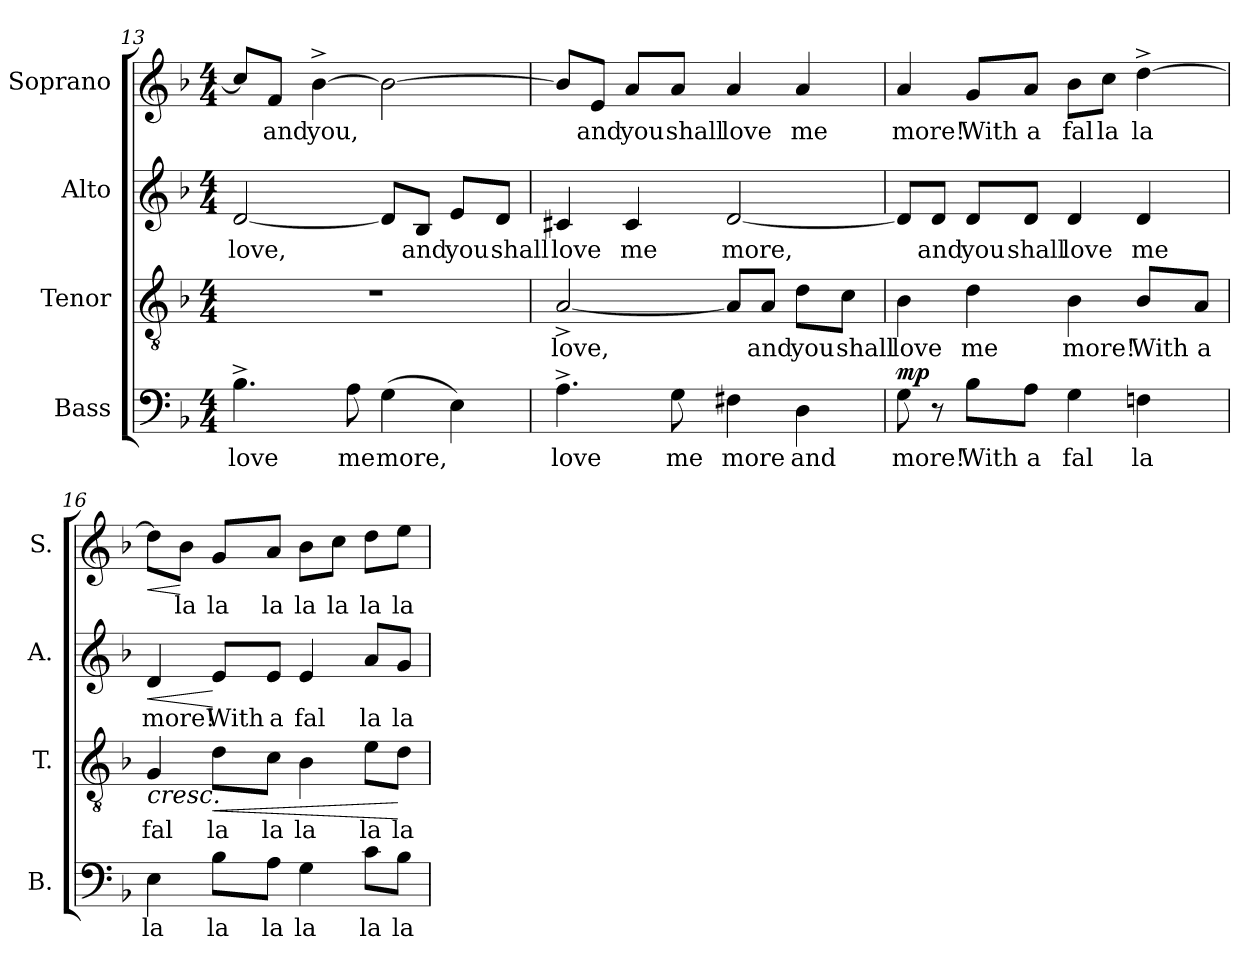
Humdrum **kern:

**kern	**text	**dynam	**kern	**text	**dynam	**kern	**text	**dynam	**kern	**text	**dynam
*part4	*part4	*part4	*part3	*part3	*part3	*part2	*part2	*part2	*part1	*part1	*part1
*staff4	*staff4	*staff4	*staff3	*staff3	*staff3	*staff2	*staff2	*staff2	*staff1	*staff1	*staff1
*I"Bass	*	*	*I"Tenor	*	*	*I"Alto	*	*	*I"Soprano	*	*
*I'B.	*	*	*I'T.	*	*	*I'A.	*	*	*I'S.	*	*
*clefF4	*	*	*clefGv2	*	*	*clefG2	*	*	*clefG2	*	*
*	*	*	*ITrd7c12	*	*	*	*	*	*	*	*
*k[b-]	*	*	*k[b-]	*	*	*k[b-]	*	*	*k[b-]	*	*
*F:	*	*	*F:	*	*	*F:	*	*	*F:	*	*
*M4/4	*	*	*M4/4	*	*	*M4/4	*	*	*M4/4	*	*
=13	=13	=13	=13	=13	=13	=13	=13	=13	=13	=13	=13
!	!LO:LY:b:color=#000000	!	!	!	!	!	!	!	!	!	!
!	!	!	!	!	!	!	!LO:LY:b:color=#000000	!	!	!	!
4.B-^i\	love	.	1r	.	.	[2di/	love,	.	8cci/L]	.	.
!	!	!	!	!	!	!	!	!	!	!LO:LY:b:color=#000000	!
.	.	.	.	.	.	.	.	.	8fi/J	and	.
!	!	!	!	!	!	!	!	!	!	!LO:LY:b:color=#000000	!
.	.	.	.	.	.	.	.	.	[4b-^i\	you,	.
!	!LO:LY:b:color=#000000	!	!	!	!	!	!	!	!	!	!
8Ai\	me	.	.	.	.	.	.	.	.	.	.
!	!LO:LY:b:color=#000000	!	!	!	!	!	!	!	!	!	!
(4Gi\	more,	.	.	.	.	8di/L]	.	.	2b-i\_	.	.
!	!	!	!	!	!	!	!LO:LY:b:color=#000000	!	!	!	!
.	.	.	.	.	.	8B-i/J	and	.	.	.	.
!	!	!	!	!	!	!	!LO:LY:b:color=#000000	!	!	!	!
4Ei\)	.	.	.	.	.	8ei/L	you	.	.	.	.
!	!	!	!	!	!	!	!LO:LY:b:color=#000000	!	!	!	!
.	.	.	.	.	.	8di/J	shall	.	.	.	.
!!LO:PB:g=z
=14	=14	=14	=14	=14	=14	=14	=14	=14	=14	=14	=14
!	!LO:LY:b:color=#000000	!	!	!	!	!	!	!	!	!	!
!	!	!	!	!LO:LY:b:color=#000000	!	!	!	!	!	!	!
!	!	!	!	!	!	!	!LO:LY:b:color=#000000	!	!	!	!
4.A^i\	love	.	[2AA^i/	love,	.	4c#Xi/	love	.	8b-i/L]	.	.
!	!	!	!	!	!	!	!	!	!	!LO:LY:b:color=#000000	!
.	.	.	.	.	.	.	.	.	8ei/J	and	.
!	!	!	!	!	!	!	!LO:LY:b:color=#000000	!	!	!	!
!	!	!	!	!	!	!	!	!	!	!LO:LY:b:color=#000000	!
.	.	.	.	.	.	4c#i/	me	.	8ai/L	you	.
!	!LO:LY:b:color=#000000	!	!	!	!	!	!	!	!	!	!
!	!	!	!	!	!	!	!	!	!	!LO:LY:b:color=#000000	!
8Gi\	me	.	.	.	.	.	.	.	8ai/J	shall	.
!	!LO:LY:b:color=#000000	!	!	!	!	!	!	!	!	!	!
!	!	!	!	!	!	!	!LO:LY:b:color=#000000	!	!	!	!
!	!	!	!	!	!	!	!	!	!	!LO:LY:b:color=#000000	!
4F#Xi\	more	.	8AAi/L]	.	.	[2di/	more,	.	4ai/	love	.
!	!	!	!	!LO:LY:b:color=#000000	!	!	!	!	!	!	!
.	.	.	8AAi/J	and	.	.	.	.	.	.	.
!	!LO:LY:b:color=#000000	!	!	!	!	!	!	!	!	!	!
!	!	!	!	!LO:LY:b:color=#000000	!	!	!	!	!	!	!
!	!	!	!	!	!	!	!	!	!	!LO:LY:b:color=#000000	!
4Di\	and	.	8Di\L	you	.	.	.	.	4ai/	me	.
!	!	!	!	!LO:LY:b:color=#000000	!	!	!	!	!	!	!
.	.	.	8Ci\J	shall	.	.	.	.	.	.	.
=15	=15	=15	=15	=15	=15	=15	=15	=15	=15	=15	=15
!	!LO:LY:b:color=#000000	!	!	!	!	!	!	!	!	!	!
!	!	!	!	!LO:LY:b:color=#000000	!	!	!	!	!	!	!
!	!	!	!	!	!	!	!	!	!	!LO:LY:b:color=#000000	!
8Gi\	more!	mp	4BB-i\	love	.	8di/L]	.	.	4ai/	more!	.
!	!	!	!	!	!	!	!LO:LY:b:color=#000000	!	!	!	!
8r	.	.	.	.	.	8di/J	and	.	.	.	.
!	!LO:LY:b:color=#000000	!	!	!	!	!	!	!	!	!	!
!	!	!	!	!LO:LY:b:color=#000000	!	!	!	!	!	!	!
!	!	!	!	!	!	!	!LO:LY:b:color=#000000	!	!	!	!
!	!	!	!	!	!	!	!	!	!	!LO:LY:b:color=#000000	!
8B-i\L	With	.	4Di\	me	.	8di/L	you	.	8gi/L	With	.
!	!LO:LY:b:color=#000000	!	!	!	!	!	!	!	!	!	!
!	!	!	!	!	!	!	!LO:LY:b:color=#000000	!	!	!	!
!	!	!	!	!	!	!	!	!	!	!LO:LY:b:color=#000000	!
8Ai\J	a	.	.	.	.	8di/J	shall	.	8ai/J	a	.
!	!LO:LY:b:color=#000000	!	!	!	!	!	!	!	!	!	!
!	!	!	!	!LO:LY:b:color=#000000	!	!	!	!	!	!	!
!	!	!	!	!	!	!	!LO:LY:b:color=#000000	!	!	!	!
!	!	!	!	!	!	!	!	!	!	!LO:LY:b:color=#000000	!
4Gi\	fal	.	4BB-i\	more!	.	4di/	love	.	8b-i\L	fal	.
!	!	!	!	!	!	!	!	!	!	!LO:LY:b:color=#000000	!
.	.	.	.	.	.	.	.	.	8cci\J	la	.
!	!LO:LY:b:color=#000000	!	!	!	!	!	!	!	!	!	!
!	!	!	!	!LO:LY:b:color=#000000	!	!	!	!	!	!	!
!	!	!	!	!	!	!	!LO:LY:b:color=#000000	!	!	!	!
!	!	!	!	!	!	!	!	!	!	!LO:LY:b:color=#000000	!
4Fni\	la	.	8BB-i/L	With	.	4di/	me	.	[4dd^i\	la	.
!	!	!	!	!LO:LY:b:color=#000000	!	!	!	!	!	!	!
.	.	.	8AAi/J	a	.	.	.	.	.	.	.
=16	=16	=16	=16	=16	=16	=16	=16	=16	=16	=16	=16
!	!LO:LY:b:color=#000000	!	!	!	!	!	!	!	!	!	!
!	!	!	!	!LO:LY:b:color=#000000	!LO:HP:b	!	!	!	!	!	!
!	!	!	!	!	!	!	!LO:LY:b:color=#000000	!LO:HP:b	!	!	!LO:HP:b
4Ei\	la	.	4GGi/	fal	<	4di/	more!	<	8ddi\L]	.	<
!	!	!	!	!	!	!	!	!	!	!LO:LY:b:color=#000000	!
.	.	.	.	.	.	.	.	.	8b-i\J	la	[
!	!LO:LY:b:color=#000000	!	!	!	!	!	!	!	!	!	!
!	!	!	!	!LO:LY:b:color=#000000	!LO:HP:b	!	!	!	!	!	!
!	!	!	!	!	!	!	!LO:LY:b:color=#000000	!	!	!	!
!	!	!	!	!	!	!	!	!	!	!LO:LY:b:color=#000000	!
8B-i\L	la	.	8Di\L	la	<	8ei/L	With	[	8gi/L	la	.
!	!LO:LY:b:color=#000000	!	!	!	!	!	!	!	!	!	!
!	!	!	!	!LO:LY:b:color=#000000	!	!	!	!	!	!	!
!	!	!	!	!	!	!	!LO:LY:b:color=#000000	!	!	!	!
!	!	!	!	!	!	!	!	!	!	!LO:LY:b:color=#000000	!
8Ai\J	la	.	8Ci\J	la	.	8ei/J	a	.	8ai/J	la	.
!	!LO:LY:b:color=#000000	!	!	!	!	!	!	!	!	!	!
!	!	!	!	!LO:LY:b:color=#000000	!	!	!	!	!	!	!
!	!	!	!	!	!	!	!LO:LY:b:color=#000000	!	!	!	!
!	!	!	!	!	!	!	!	!	!	!LO:LY:b:color=#000000	!
4Gi\	la	.	4BB-i\	la	.	4ei/	fal	.	8b-i\L	la	.
!	!	!	!	!	!	!	!	!	!	!LO:LY:b:color=#000000	!
.	.	.	.	.	.	.	.	.	8cci\J	la	.
!	!LO:LY:b:color=#000000	!	!	!	!	!	!	!	!	!	!
!	!	!	!	!LO:LY:b:color=#000000	!	!	!	!	!	!	!
!	!	!	!	!	!	!	!LO:LY:b:color=#000000	!	!	!	!
!	!	!	!	!	!	!	!	!	!	!LO:LY:b:color=#000000	!
8ci\L	la	.	8Ei\L	la	.	8ai/L	la	.	8ddi\L	la	.
!	!LO:LY:b:color=#000000	!	!	!	!	!	!	!	!	!	!
!	!	!	!	!LO:LY:b:color=#000000	!	!	!	!	!	!	!
!	!	!	!	!	!	!	!LO:LY:b:color=#000000	!	!	!	!
!	!	!	!	!	!	!	!	!	!	!LO:LY:b:color=#000000	!
8B-i\J	la	.	8Di\J	la	[ [	8gi/J	la	.	8eei\J	la	.
=	=	=	=	=	=	=	=	=	=	=	=
*-	*-	*-	*-	*-	*-	*-	*-	*-	*-	*-	*-
